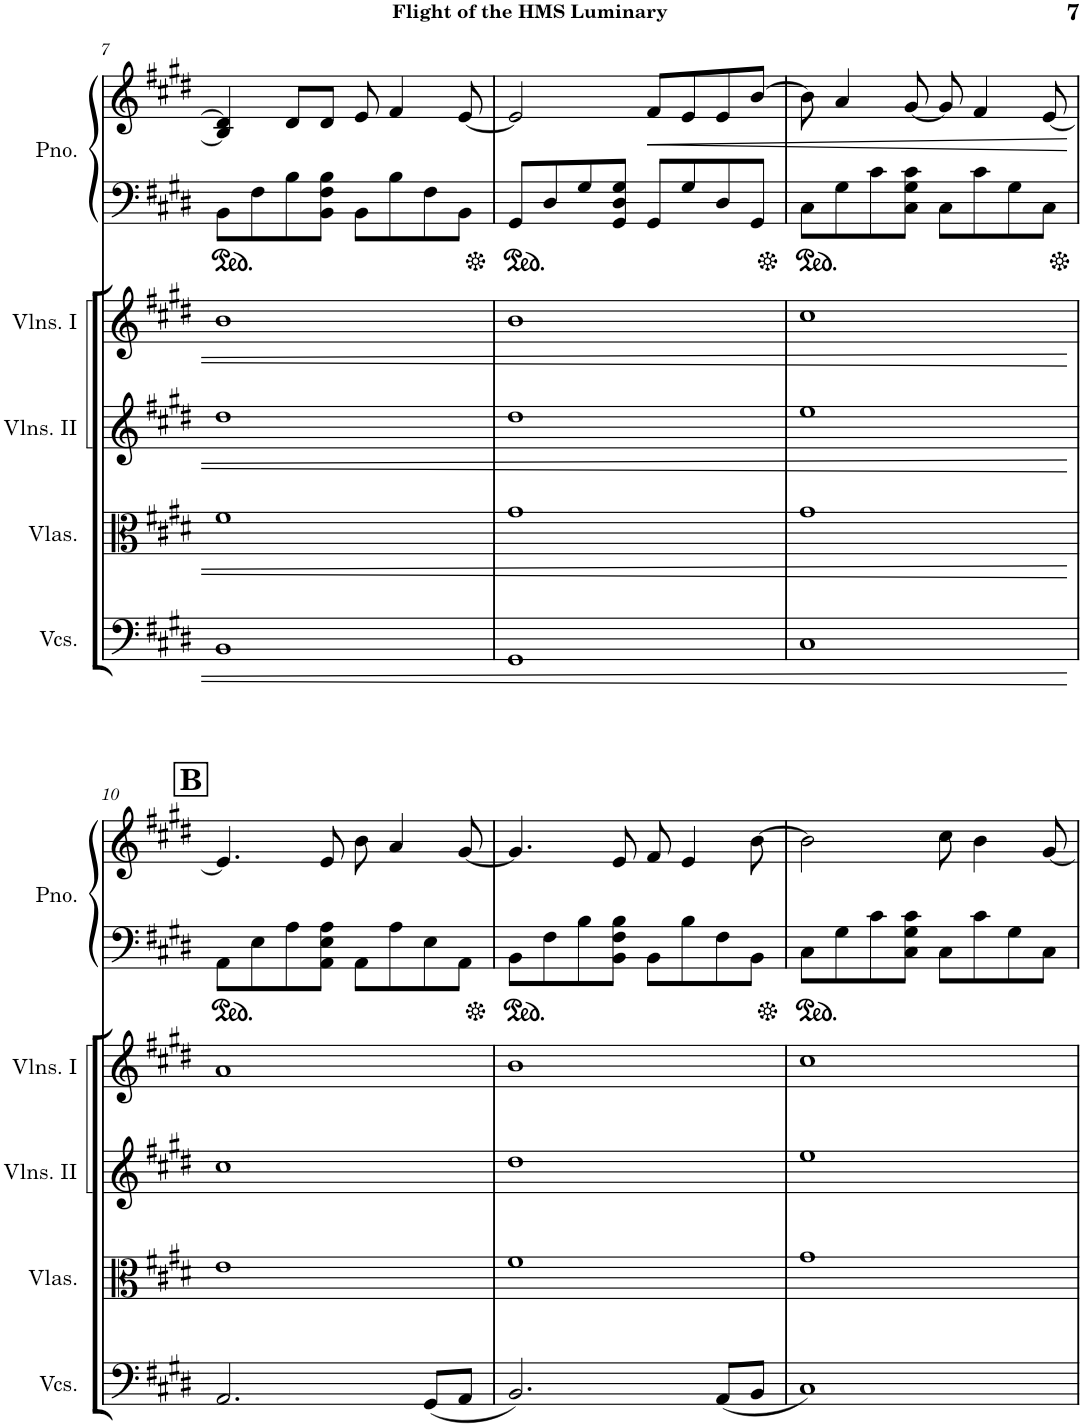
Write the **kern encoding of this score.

**kern	**kern	**kern	**kern	**kern	**kern	**dynam	**kern	**kern	**kern	**kern	**kern	**kern	**kern
*part12	*part11	*part10	*part9	*part8	*part8	*part8	*part7	*part6	*part5	*part4	*part3	*part2	*part1
*staff13	*staff12	*staff11	*staff10	*staff9	*staff8	*staff8/9	*staff7	*staff6	*staff5	*staff4	*staff3	*staff2	*staff1
*I"Violoncellos	*I"Violas	*I"Violins II	*I"Violins I	*I"Piano	*	*	*I"Triangle	*I"Mark Tree	*I"Suspended Cymbal	*I"Glass Harmonica	*I"Trumpet in Bb	*I"Horn in F	*I"Pan Flute
*I'Vcs.	*I'Vlas.	*I'Vlns. II	*I'Vlns. I	*I'Pno.	*	*	*I'Trgl.	*I'Mk. Tr.	*I'Sus. Cym.	*I'Gla. Har.	*I'Tpt. in Bb	*I'Hn. in F	*I'Pn. Fl.
!!LO:PB:g=z
*clefF4	*clefC3	*clefG2	*clefG2	*clefF4	*clefG2	*	*clefX	*clefX	*clefX	*clefG2	*clefG2	*clefG2	*clefG2
*	*	*	*	*	*	*	*	*	*	*	*Trd1c2	*Trd4c7	*
*k[f#c#g#d#]	*k[f#c#g#d#]	*k[f#c#g#d#]	*k[f#c#g#d#]	*k[f#c#g#d#]	*k[f#c#g#d#]	*	*k[]	*k[]	*k[]	*k[f#c#g#d#]	*k[f#c#g#d#a#e#]	*k[f#c#g#d#a#]	*k[f#c#g#d#]
*M4/4	*M4/4	*M4/4	*M4/4	*M4/4	*M4/4	*	*M4/4	*M4/4	*M4/4	*M4/4	*M4/4	*M4/4	*M4/4
=7	=7	=7	=7	=7	=7	=7	=7	=7	=7	=7	=7	=7	=7
1BB	1f#	1dd#	1b	8BB\L	4B/] 4d#/]	.	1r	1r	1r	1r	1r	1r	1r
.	.	.	.	8F#\	.	.	.	.	.	.	.	.	.
.	.	.	.	8B\	8d#/L	.	.	.	.	.	.	.	.
.	.	.	.	8BB\ 8F#\ 8B\J	8d#/J	.	.	.	.	.	.	.	.
.	.	.	.	8BB\L	8e/	.	.	.	.	.	.	.	.
.	.	.	.	8B\	4f#/	.	.	.	.	.	.	.	.
.	.	.	.	8F#\	.	.	.	.	.	.	.	.	.
.	.	.	.	8BB\J	[8e/	.	.	.	.	.	.	.	.
=8	=8	=8	=8	=8	=8	=8	=8	=8	=8	=8	=8	=8	=8
1GG#	1g#	1dd#	1b	8GG#/L	2e/]	.	1r	1r	1r	1r	1r	1r	1r
.	.	.	.	8D#/	.	.	.	.	.	.	.	.	.
.	.	.	.	8G#/	.	.	.	.	.	.	.	.	.
.	.	.	.	8GG#/ 8D#/ 8G#/J	.	.	.	.	.	.	.	.	.
!	!	!	!	!	!	!LO:HP:b	!	!	!	!	!	!	!
.	.	.	.	8GG#/L	8f#/L	<	.	.	.	.	.	.	.
.	.	.	.	8G#/	8e/	.	.	.	.	.	.	.	.
.	.	.	.	8D#/	8e/	.	.	.	.	.	.	.	.
.	.	.	.	8GG#/J	[8b/J	.	.	.	.	.	.	.	.
=9	=9	=9	=9	=9	=9	=9	=9	=9	=9	=9	=9	=9	=9
1C#	1g#	1ee	1cc#	8C#\L	8b\]	.	1r	1r	1r	1r	1r	1r	1r
.	.	.	.	8G#\	4a/	.	.	.	.	.	.	.	.
.	.	.	.	8c#\	.	.	.	.	.	.	.	.	.
.	.	.	.	8C#\ 8G#\ 8c#\J	[8g#/	.	.	.	.	.	.	.	.
.	.	.	.	8C#\L	8g#/]	.	.	.	.	.	.	.	.
.	.	.	.	8c#\	4f#/	.	.	.	.	.	.	.	.
.	.	.	.	8G#\	.	.	.	.	.	.	.	.	.
.	.	.	.	8C#\J	[8e/	.	.	.	.	.	.	.	.
.	.	.	.	.	.	[	.	.	.	.	.	.	.
!!LO:LB:g=z
!!LO:REH:place=s1:a:B:cj:fs=14:t=B
!!LO:REH:place=s8:a:B:cj:fs=14:t=B
=10	=10	=10	=10	=10	=10	=10	=10	=10	=10	=10	=10	=10	=10
2.AA/	1e	1cc#	1a	8AA\L	4.e/]	.	1r	1r	1r	1r	1r	1r	1r
.	.	.	.	8E\	.	.	.	.	.	.	.	.	.
.	.	.	.	8A\	.	.	.	.	.	.	.	.	.
.	.	.	.	8AA\ 8E\ 8A\J	8e/	.	.	.	.	.	.	.	.
.	.	.	.	8AA\L	8b\	.	.	.	.	.	.	.	.
.	.	.	.	8A\	4a/	.	.	.	.	.	.	.	.
(8GG#/L	.	.	.	8E\	.	.	.	.	.	.	.	.	.
8AA/J	.	.	.	8AA\J	[8g#/	.	.	.	.	.	.	.	.
=11	=11	=11	=11	=11	=11	=11	=11	=11	=11	=11	=11	=11	=11
2.BB/)	1f#	1dd#	1b	8BB\L	4.g#/]	.	1r	1r	1r	1r	1r	1r	1r
.	.	.	.	8F#\	.	.	.	.	.	.	.	.	.
.	.	.	.	8B\	.	.	.	.	.	.	.	.	.
.	.	.	.	8BB\ 8F#\ 8B\J	8e/	.	.	.	.	.	.	.	.
.	.	.	.	8BB\L	8f#/	.	.	.	.	.	.	.	.
.	.	.	.	8B\	4e/	.	.	.	.	.	.	.	.
(8AA/L	.	.	.	8F#\	.	.	.	.	.	.	.	.	.
8BB/J	.	.	.	8BB\J	[8b\	.	.	.	.	.	.	.	.
=12	=12	=12	=12	=12	=12	=12	=12	=12	=12	=12	=12	=12	=12
1C#)	1g#	1ee	1cc#	8C#\L	2b\]	.	1r	1r	1r	1r	1r	1r	1r
.	.	.	.	8G#\	.	.	.	.	.	.	.	.	.
.	.	.	.	8c#\	.	.	.	.	.	.	.	.	.
.	.	.	.	8C#\ 8G#\ 8c#\J	.	.	.	.	.	.	.	.	.
.	.	.	.	8C#\L	8cc#\	.	.	.	.	.	.	.	.
.	.	.	.	8c#\	4b\	.	.	.	.	.	.	.	.
.	.	.	.	8G#\	.	.	.	.	.	.	.	.	.
.	.	.	.	8C#\J	[8g#/	.	.	.	.	.	.	.	.
=	=	=	=	=	=	=	=	=	=	=	=	=	=
*-	*-	*-	*-	*-	*-	*-	*-	*-	*-	*-	*-	*-	*-
